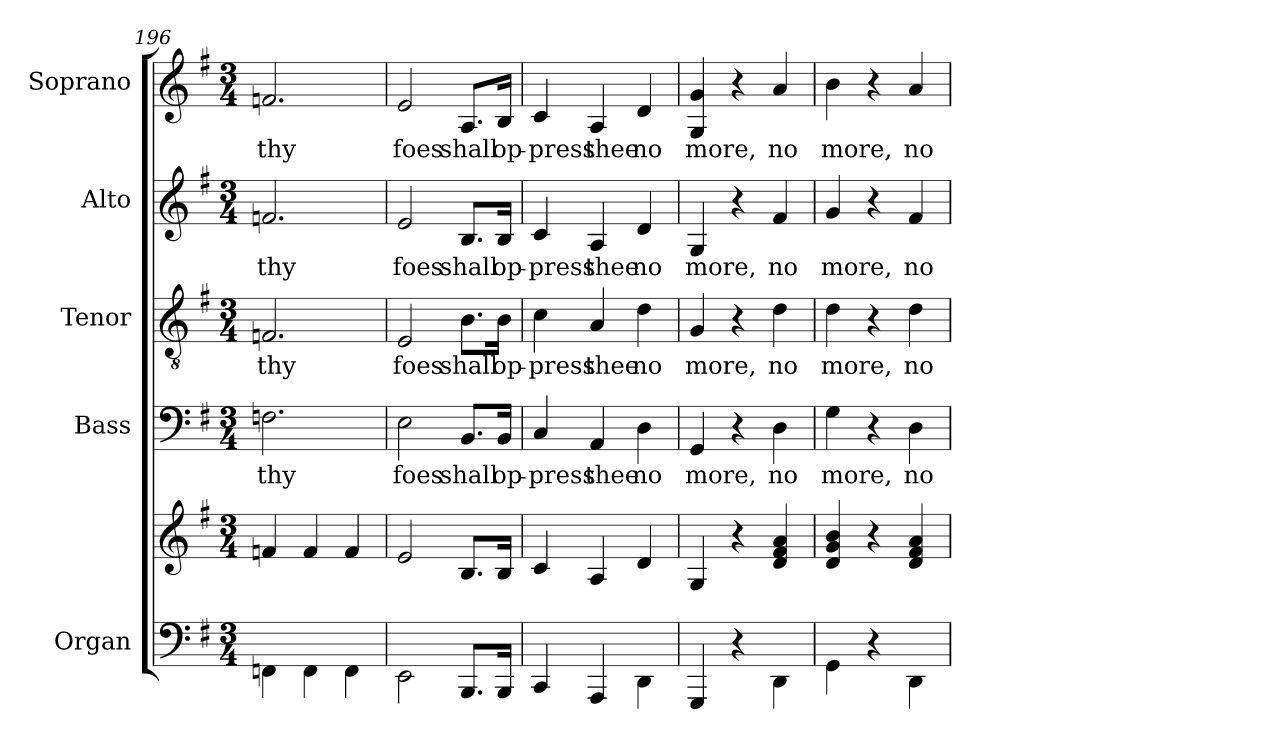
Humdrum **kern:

**kern	**kern	**kern	**text	**kern	**text	**kern	**text	**kern	**text
*part5	*part5	*part4	*part4	*part3	*part3	*part2	*part2	*part1	*part1
*staff6	*staff5	*staff4	*staff4	*staff3	*staff3	*staff2	*staff2	*staff1	*staff1
*I"Organ	*	*I"Bass	*	*I"Tenor	*	*I"Alto	*	*I"Soprano	*
*I'Org.	*	*I'B.	*	*I'T.	*	*I'A.	*	*I'S.	*
*clefF4	*clefG2	*clefF4	*	*clefGv2	*	*clefG2	*	*clefG2	*
*	*	*	*	*ITrd7c12	*	*	*	*	*
*k[f#]	*k[f#]	*k[f#]	*	*k[f#]	*	*k[f#]	*	*k[f#]	*
*G:	*G:	*G:	*	*G:	*	*G:	*	*G:	*
*M3/4	*M3/4	*M3/4	*	*M3/4	*	*M3/4	*	*M3/4	*
=196	=196	=196	=196	=196	=196	=196	=196	=196	=196
!	!	!	!LO:LY:b:color=#000000	!	!	!	!	!	!
!	!	!	!	!	!LO:LY:b:color=#000000	!	!	!	!
!	!	!	!	!	!	!	!LO:LY:b:color=#000000	!	!
!	!	!	!	!	!	!	!	!	!LO:LY:b:color=#000000
4FFni\	4fni/	2.Fni\	thy	2.FFni/	thy	2.fni/	thy	2.fni/	thy
4FFi\	4fi/	.	.	.	.	.	.	.	.
4FFi\	4fi/	.	.	.	.	.	.	.	.
=197	=197	=197	=197	=197	=197	=197	=197	=197	=197
!	!	!	!LO:LY:b:color=#000000	!	!	!	!	!	!
!	!	!	!	!	!LO:LY:b:color=#000000	!	!	!	!
!	!	!	!	!	!	!	!LO:LY:b:color=#000000	!	!
!	!	!	!	!	!	!	!	!	!LO:LY:b:color=#000000
2EEi\	2ei/	2Ei\	foes	2EEi/	foes	2ei/	foes	2ei/	foes
!	!	!	!LO:LY:b:color=#000000	!	!	!	!	!	!
!	!	!	!	!	!LO:LY:b:color=#000000	!	!	!	!
!	!	!	!	!	!	!	!LO:LY:b:color=#000000	!	!
!	!	!	!	!	!	!	!	!	!LO:LY:b:color=#000000
8.BBBi/L	8.Bi/L	8.BBi/L	shall	8.BBi\L	shall	8.Bi/L	shall	8.Ai/L	shall
!	!	!	!LO:LY:b:color=#000000	!	!	!	!	!	!
!	!	!	!	!	!LO:LY:b:color=#000000	!	!	!	!
!	!	!	!	!	!	!	!LO:LY:b:color=#000000	!	!
!	!	!	!	!	!	!	!	!	!LO:LY:b:color=#000000
16BBBi/Jk	16Bi/Jk	16BBi/Jk	op-	16BBi\Jk	op-	16Bi/Jk	op-	16Bi/Jk	op-
=198	=198	=198	=198	=198	=198	=198	=198	=198	=198
!	!	!	!LO:LY:b:color=#000000	!	!	!	!	!	!
!	!	!	!	!	!LO:LY:b:color=#000000	!	!	!	!
!	!	!	!	!	!	!	!LO:LY:b:color=#000000	!	!
!	!	!	!	!	!	!	!	!	!LO:LY:b:color=#000000
4CCi/	4ci/	4Ci/	-press	4Ci\	-press	4ci/	-press	4ci/	-press
!	!	!	!LO:LY:b:color=#000000	!	!	!	!	!	!
!	!	!	!	!	!LO:LY:b:color=#000000	!	!	!	!
!	!	!	!	!	!	!	!LO:LY:b:color=#000000	!	!
!	!	!	!	!	!	!	!	!	!LO:LY:b:color=#000000
4AAAi/	4Ai/	4AAi/	thee	4AAi/	thee	4Ai/	thee	4Ai/	thee
!	!	!	!LO:LY:b:color=#000000	!	!	!	!	!	!
!	!	!	!	!	!LO:LY:b:color=#000000	!	!	!	!
!	!	!	!	!	!	!	!LO:LY:b:color=#000000	!	!
!	!	!	!	!	!	!	!	!	!LO:LY:b:color=#000000
4DDi\	4di/	4Di\	no	4Di\	no	4di/	no	4di/	no
=199	=199	=199	=199	=199	=199	=199	=199	=199	=199
!	!	!	!LO:LY:b:color=#000000	!	!	!	!	!	!
!	!	!	!	!	!LO:LY:b:color=#000000	!	!	!	!
!	!	!	!	!	!	!	!LO:LY:b:color=#000000	!	!
!	!	!	!	!	!	!	!	!	!LO:LY:b:color=#000000
4GGGi/	4Gi/	4GGi/	more,	4GGi/	more,	4Gi/	more,	4Gi/ 4gi	more,
4r	4r	4r	.	4r	.	4r	.	4r	.
!	!	!	!LO:LY:b:color=#000000	!	!	!	!	!	!
!	!	!	!	!	!LO:LY:b:color=#000000	!	!	!	!
!	!	!	!	!	!	!	!LO:LY:b:color=#000000	!	!
!	!	!	!	!	!	!	!	!	!LO:LY:b:color=#000000
4DDi\	4di/ 4f#i 4ai	4Di\	no	4Di\	no	4f#i/	no	4ai/	no
=200	=200	=200	=200	=200	=200	=200	=200	=200	=200
!	!	!	!LO:LY:b:color=#000000	!	!	!	!	!	!
!	!	!	!	!	!LO:LY:b:color=#000000	!	!	!	!
!	!	!	!	!	!	!	!LO:LY:b:color=#000000	!	!
!	!	!	!	!	!	!	!	!	!LO:LY:b:color=#000000
4GGi\	4di/ 4gi 4bi	4Gi\	more,	4Di\	more,	4gi/	more,	4bi\	more,
4r	4r	4r	.	4r	.	4r	.	4r	.
!	!	!	!LO:LY:b:color=#000000	!	!	!	!	!	!
!	!	!	!	!	!LO:LY:b:color=#000000	!	!	!	!
!	!	!	!	!	!	!	!LO:LY:b:color=#000000	!	!
!	!	!	!	!	!	!	!	!	!LO:LY:b:color=#000000
4DDi\	4di/ 4f#i 4ai	4Di\	no	4Di\	no	4f#i/	no	4ai/	no
=	=	=	=	=	=	=	=	=	=
*-	*-	*-	*-	*-	*-	*-	*-	*-	*-
